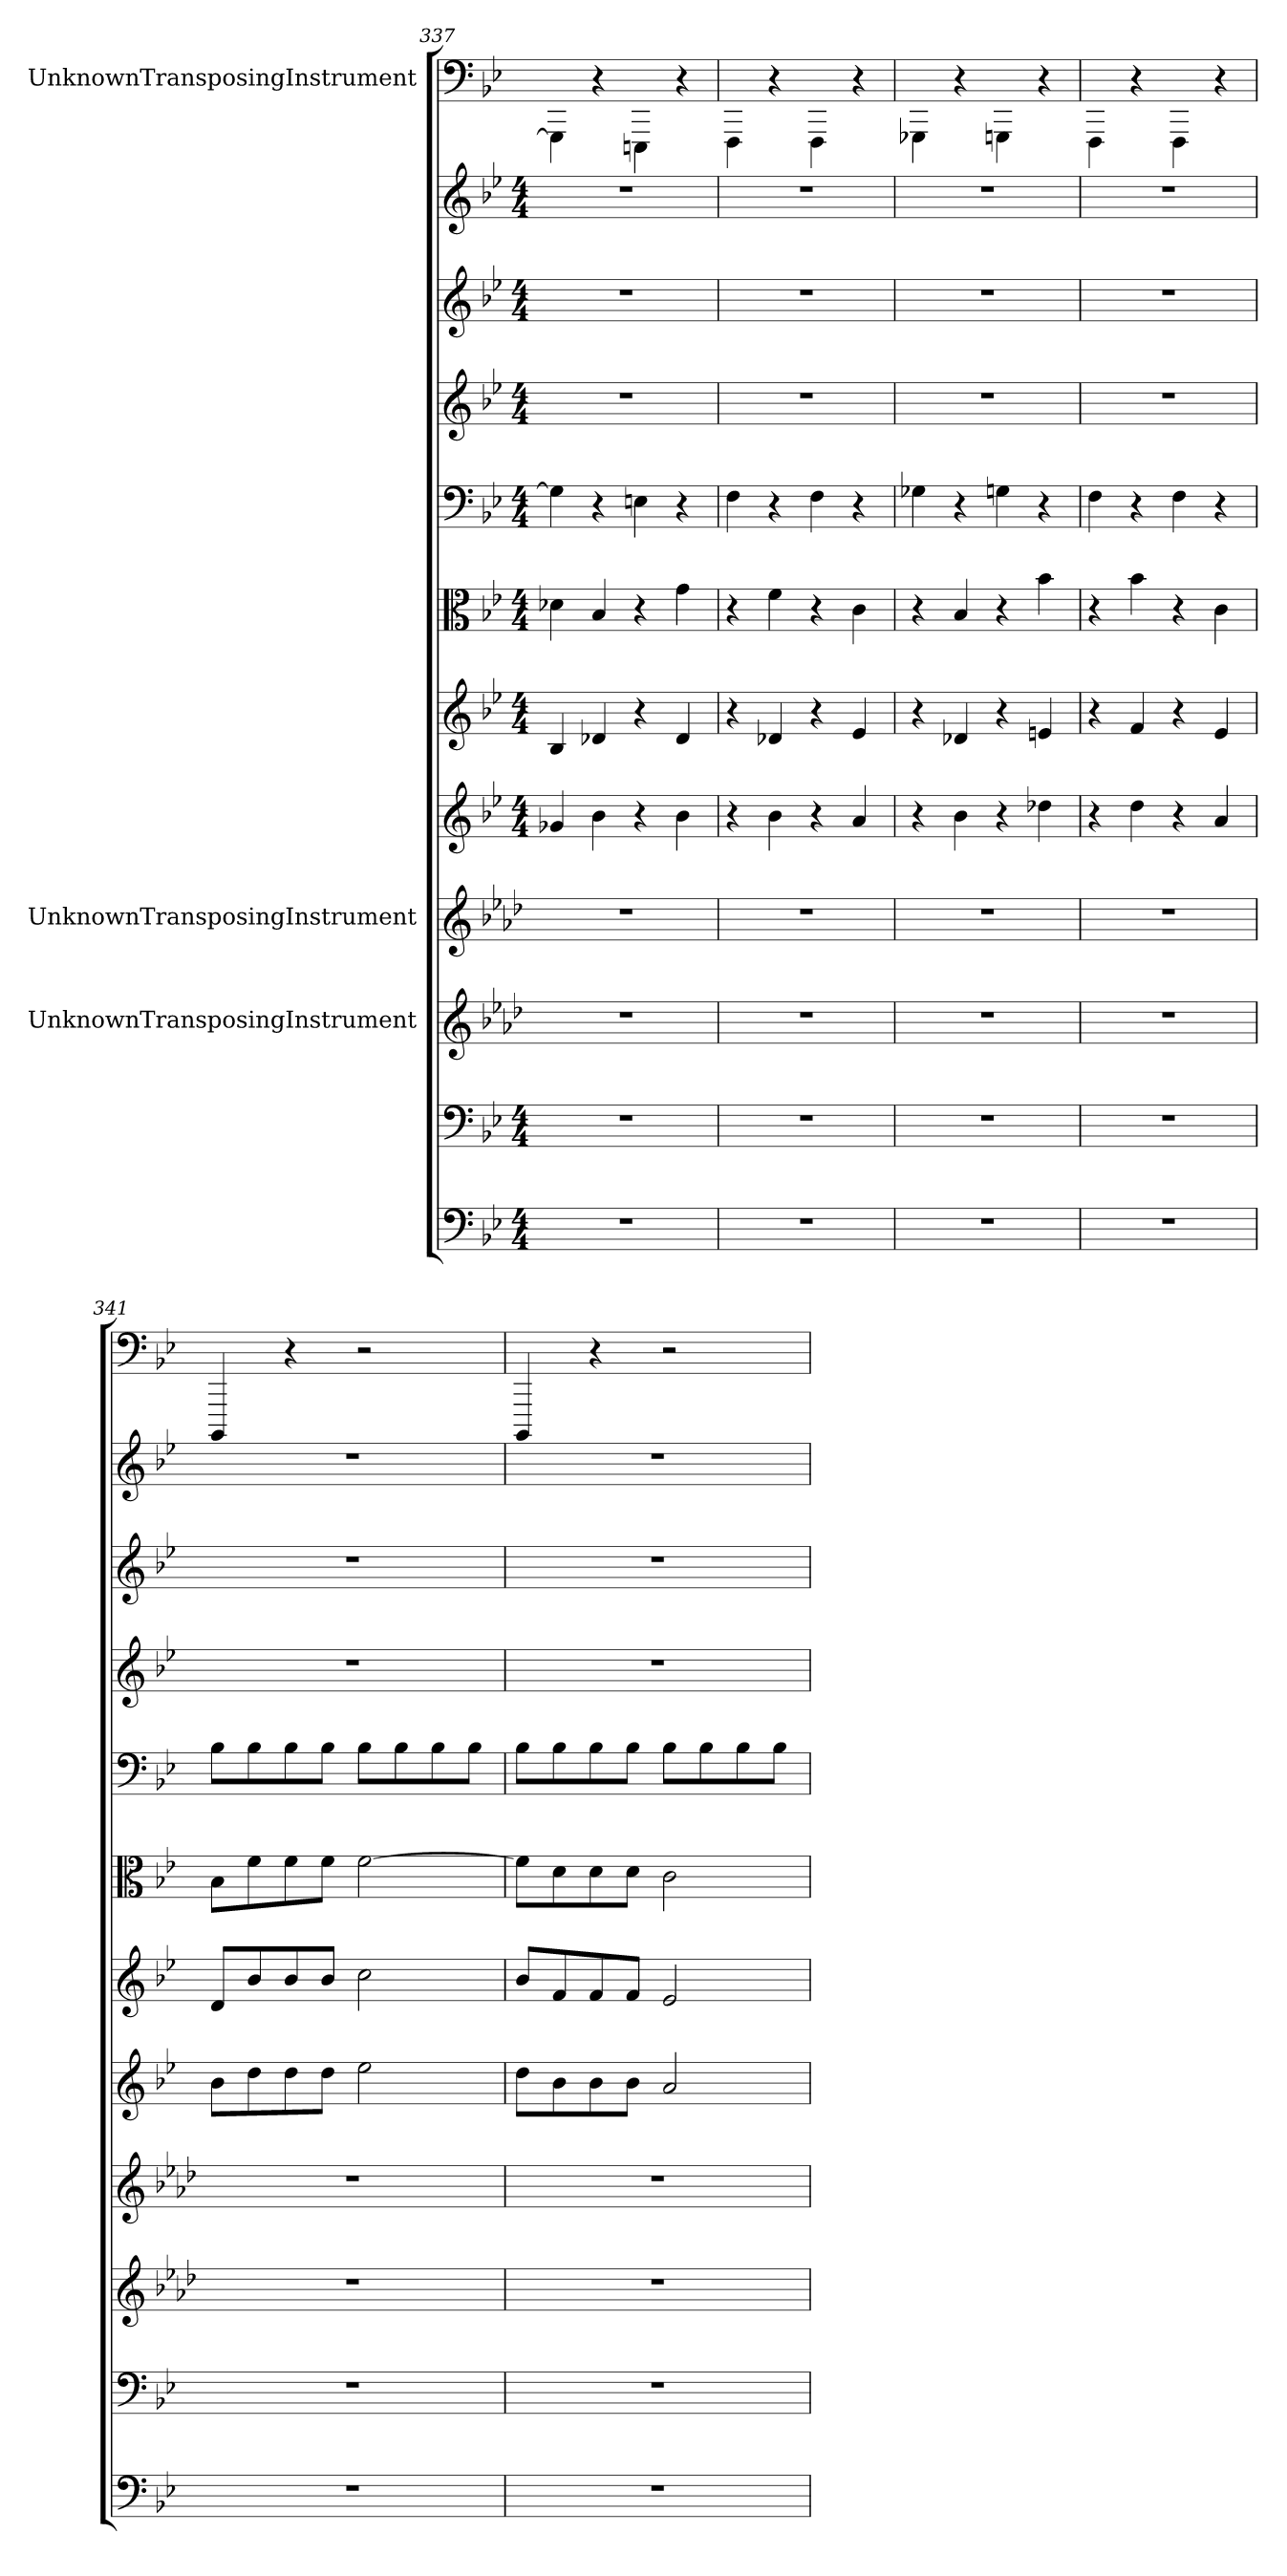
**kern	**kern	**kern	**kern	**kern	**kern	**kern	**kern	**kern	**kern	**kern	**kern
*part12	*part11	*part10	*part9	*part8	*part7	*part6	*part5	*part4	*part3	*part2	*part1
*staff12	*staff11	*staff10	*staff9	*staff8	*staff7	*staff6	*staff5	*staff4	*staff3	*staff2	*staff1
*	*	*I"UnknownTransposingInstrument	*I"UnknownTransposingInstrument	*	*	*	*	*	*	*	*I"UnknownTransposingInstrument
*clefF4	*clefF4	*clefG2	*clefG2	*clefG2	*clefG2	*clefC3	*clefF4	*clefG2	*clefG2	*clefG2	*clefF4
*	*	*ITrd-1c-2	*ITrd-1c-2	*	*	*	*	*	*	*	*ITrd-7c-12
*k[b-e-]	*k[b-e-]	*k[b-e-]	*k[b-e-]	*k[b-e-]	*k[b-e-]	*k[b-e-]	*k[b-e-]	*k[b-e-]	*k[b-e-]	*k[b-e-]	*k[b-e-]
*M4/4	*M4/4	*	*	*M4/4	*M4/4	*M4/4	*M4/4	*M4/4	*M4/4	*M4/4	*
=337	=337	=337	=337	=337	=337	=337	=337	=337	=337	=337	=337
1r	1r	1r	1r	4g-X/	4B-/	4d-X\	4G-\]	1r	1r	1r	4GG-\]
.	.	.	.	4b-\	4d-X/	4B-/	4r	.	.	.	4r
.	.	.	.	4r	4r	4r	4En\	.	.	.	4EEn\
.	.	.	.	4b-\	4d-/	4g\	4r	.	.	.	4r
=338	=338	=338	=338	=338	=338	=338	=338	=338	=338	=338	=338
1r	1r	1r	1r	4r	4r	4r	4F\	1r	1r	1r	4FF\
.	.	.	.	4b-\	4d-X/	4f\	4r	.	.	.	4r
.	.	.	.	4r	4r	4r	4F\	.	.	.	4FF\
.	.	.	.	4a/	4e-/	4c\	4r	.	.	.	4r
=339	=339	=339	=339	=339	=339	=339	=339	=339	=339	=339	=339
1r	1r	1r	1r	4r	4r	4r	4G-X\	1r	1r	1r	4GG-X\
.	.	.	.	4b-\	4d-X/	4B-/	4r	.	.	.	4r
.	.	.	.	4r	4r	4r	4Gn\	.	.	.	4GGn\
.	.	.	.	4dd-X\	4en/	4b-\	4r	.	.	.	4r
=340	=340	=340	=340	=340	=340	=340	=340	=340	=340	=340	=340
1r	1r	1r	1r	4r	4r	4r	4F\	1r	1r	1r	4FF\
.	.	.	.	4dd\	4f/	4b-\	4r	.	.	.	4r
.	.	.	.	4r	4r	4r	4F\	.	.	.	4FF\
.	.	.	.	4a/	4e-/	4c\	4r	.	.	.	4r
=341	=341	=341	=341	=341	=341	=341	=341	=341	=341	=341	=341
1r	1r	1r	1r	8b-\L	8d/L	8B-\L	8B-\L	1r	1r	1r	4BBB-/
.	.	.	.	8dd\	8b-/	8f\	8B-\	.	.	.	.
.	.	.	.	8dd\	8b-/	8f\	8B-\	.	.	.	4r
.	.	.	.	8dd\J	8b-/J	8f\J	8B-\J	.	.	.	.
.	.	.	.	2ee-\	2cc\	[2f\	8B-\L	.	.	.	2r
.	.	.	.	.	.	.	8B-\	.	.	.	.
.	.	.	.	.	.	.	8B-\	.	.	.	.
.	.	.	.	.	.	.	8B-\J	.	.	.	.
=342	=342	=342	=342	=342	=342	=342	=342	=342	=342	=342	=342
1r	1r	1r	1r	8dd\L	8b-/L	8f\L]	8B-\L	1r	1r	1r	4BBB-/
.	.	.	.	8b-\	8f/	8d\	8B-\	.	.	.	.
.	.	.	.	8b-\	8f/	8d\	8B-\	.	.	.	4r
.	.	.	.	8b-\J	8f/J	8d\J	8B-\J	.	.	.	.
.	.	.	.	2a/	2e-/	2c\	8B-\L	.	.	.	2r
.	.	.	.	.	.	.	8B-\	.	.	.	.
.	.	.	.	.	.	.	8B-\	.	.	.	.
.	.	.	.	.	.	.	8B-\J	.	.	.	.
=	=	=	=	=	=	=	=	=	=	=	=
*-	*-	*-	*-	*-	*-	*-	*-	*-	*-	*-	*-
